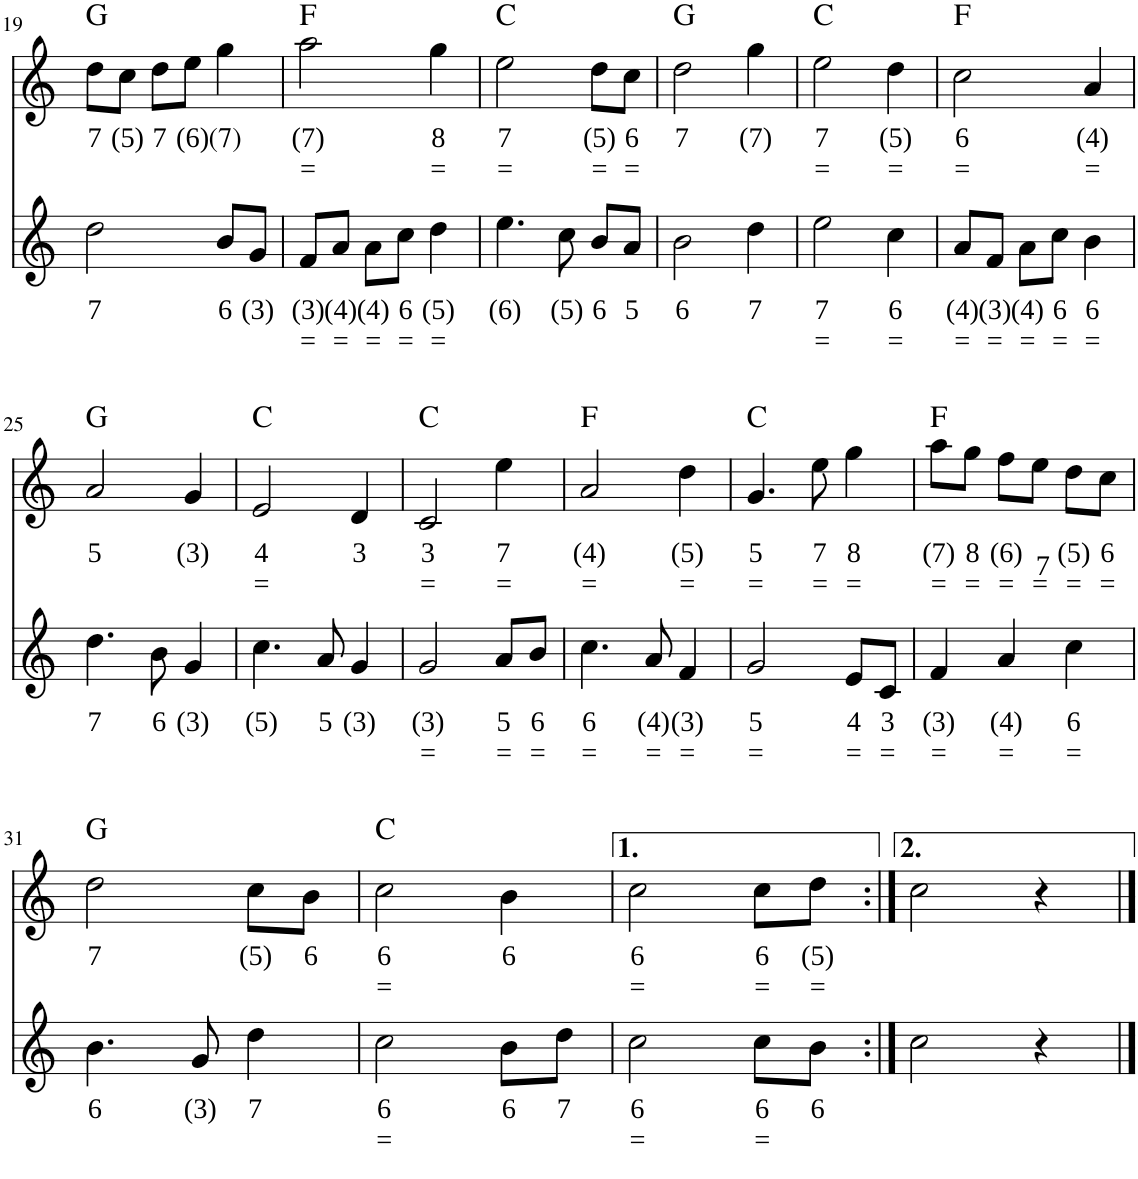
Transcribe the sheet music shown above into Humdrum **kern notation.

**kern	**text	**text	**kern	**text	**text	**harte
*part2	*part2	*part2	*part1	*part1	*part1	*part1
*staff2	*staff2	*staff2	*staff1	*staff1	*staff1	*
*I"Viool	*	*	*I"Viool	*	*	*
!!LO:PB:g=z
*clefG2	*	*	*clefG2	*	*	*
*k[]	*	*	*k[]	*	*	*
*M3/4	*	*	*M3/4	*	*	*
=19	=19	=19	=19	=19	=19	=19
!	!LO:LY:b	!	!	!LO:LY:b	!	!LO:H:kt=N.C.
2dd\	7	.	8dd\L	7	.	N
!	!	!	!	!LO:LY:b	!	!
.	.	.	8cc\J	(5)	.	.
!	!	!	!	!LO:LY:b	!	!
.	.	.	8dd\L	7	.	.
!	!	!	!	!LO:LY:b	!	!
.	.	.	8ee\J	(6)	.	.
!	!LO:LY:b	!	!	!LO:LY:b	!	!
8b/L	6	.	4gg\	(7)	.	.
!	!LO:LY:b	!	!	!	!	!
8g/J	(3)	.	.	.	.	.
=20	=20	=20	=20	=20	=20	=20
!	!LO:LY:b	!LO:LY:b	!	!LO:LY:b	!LO:LY:b	!LO:H:kt=N.C.
8f/L	(3)	=	2aa\	(7)	=	N
!	!LO:LY:b	!LO:LY:b	!	!	!	!
8a/J	(4)	=	.	.	.	.
!	!LO:LY:b	!LO:LY:b	!	!	!	!
8a\L	(4)	=	.	.	.	.
!	!LO:LY:b	!LO:LY:b	!	!	!	!
8cc\J	6	=	.	.	.	.
!	!LO:LY:b	!LO:LY:b	!	!LO:LY:b	!LO:LY:b	!
4dd\	(5)	=	4gg\	8	=	.
=21	=21	=21	=21	=21	=21	=21
!	!LO:LY:b	!	!	!LO:LY:b	!LO:LY:b	!LO:H:kt=N.C.
4.ee\	(6)	.	2ee\	7	=	N
!	!LO:LY:b	!	!	!	!	!
8cc\	(5)	.	.	.	.	.
!	!LO:LY:b	!	!	!LO:LY:b	!LO:LY:b	!
8b/L	6	.	8dd\L	(5)	=	.
!	!LO:LY:b	!	!	!LO:LY:b	!LO:LY:b	!
8a/J	5	.	8cc\J	6	=	.
=22	=22	=22	=22	=22	=22	=22
!	!LO:LY:b	!	!	!LO:LY:b	!	!LO:H:kt=N.C.
2b\	6	.	2dd\	7	.	N
!	!LO:LY:b	!	!	!LO:LY:b	!	!
4dd\	7	.	4gg\	(7)	.	.
=23	=23	=23	=23	=23	=23	=23
!	!LO:LY:b	!LO:LY:b	!	!LO:LY:b	!LO:LY:b	!LO:H:kt=N.C.
2ee\	7	=	2ee\	7	=	N
!	!LO:LY:b	!LO:LY:b	!	!LO:LY:b	!LO:LY:b	!
4cc\	6	=	4dd\	(5)	=	.
=24	=24	=24	=24	=24	=24	=24
!	!LO:LY:b	!LO:LY:b	!	!LO:LY:b	!LO:LY:b	!LO:H:kt=N.C.
8a/L	(4)	=	2cc\	6	=	N
!	!LO:LY:b	!LO:LY:b	!	!	!	!
8f/J	(3)	=	.	.	.	.
!	!LO:LY:b	!LO:LY:b	!	!	!	!
8a\L	(4)	=	.	.	.	.
!	!LO:LY:b	!LO:LY:b	!	!	!	!
8cc\J	6	=	.	.	.	.
!	!LO:LY:b	!LO:LY:b	!	!LO:LY:b	!LO:LY:b	!
4b\	6	=	4a/	(4)	=	.
!!LO:LB:g=z
=25	=25	=25	=25	=25	=25	=25
!	!LO:LY:b	!	!	!LO:LY:b	!	!LO:H:kt=N.C.
4.dd\	7	.	2a/	5	.	N
!	!LO:LY:b	!	!	!	!	!
8b\	6	.	.	.	.	.
!	!LO:LY:b	!	!	!LO:LY:b	!	!
4g/	(3)	.	4g/	(3)	.	.
=26	=26	=26	=26	=26	=26	=26
!	!LO:LY:b	!	!	!LO:LY:b	!LO:LY:b	!LO:H:kt=N.C.
4.cc\	(5)	.	2e/	4	=	N
!	!LO:LY:b	!	!	!	!	!
8a/	5	.	.	.	.	.
!	!LO:LY:b	!	!	!LO:LY:b	!	!
4g/	(3)	.	4d/	3	.	.
=27	=27	=27	=27	=27	=27	=27
!	!LO:LY:b	!LO:LY:b	!	!LO:LY:b	!LO:LY:b	!LO:H:kt=N.C.
2g/	(3)	=	2c/	3	=	N
!	!LO:LY:b	!LO:LY:b	!	!LO:LY:b	!LO:LY:b	!
8a/L	5	=	4ee\	7	=	.
!	!LO:LY:b	!LO:LY:b	!	!	!	!
8b/J	6	=	.	.	.	.
=28	=28	=28	=28	=28	=28	=28
!	!LO:LY:b	!LO:LY:b	!	!LO:LY:b	!LO:LY:b	!LO:H:kt=N.C.
4.cc\	6	=	2a/	(4)	=	N
!	!LO:LY:b	!LO:LY:b	!	!	!	!
8a/	(4)	=	.	.	.	.
!	!LO:LY:b	!LO:LY:b	!	!LO:LY:b	!LO:LY:b	!
4f/	(3)	=	4dd\	(5)	=	.
=29	=29	=29	=29	=29	=29	=29
!	!LO:LY:b	!LO:LY:b	!	!LO:LY:b	!LO:LY:b	!LO:H:kt=N.C.
2g/	5	=	4.g/	5	=	N
!	!	!	!	!LO:LY:b	!LO:LY:b	!
.	.	.	8ee\	7	=	.
!	!LO:LY:b	!LO:LY:b	!	!LO:LY:b	!LO:LY:b	!
8e/L	4	=	4gg\	8	=	.
!	!LO:LY:b	!LO:LY:b	!	!	!	!
8c/J	3	=	.	.	.	.
=30	=30	=30	=30	=30	=30	=30
!	!LO:LY:b	!LO:LY:b	!	!LO:LY:b	!LO:LY:b	!LO:H:kt=N.C.
4f/	(3)	=	8aa\L	(7)	=	N
!	!	!	!	!LO:LY:b	!LO:LY:b	!
.	.	.	8gg\J	8	=	.
!	!LO:LY:b	!LO:LY:b	!	!LO:LY:b	!LO:LY:b	!
4a/	(4)	=	8ff\L	(6)	=	.
!	!	!	!	!LO:LY:b	!LO:LY:b	!
.	.	.	8ee\J	7	=	.
!	!LO:LY:b	!LO:LY:b	!	!LO:LY:b	!LO:LY:b	!
4cc\	6	=	8dd\L	(5)	=	.
!	!	!	!	!LO:LY:b	!LO:LY:b	!
.	.	.	8cc\J	6	=	.
!!LO:LB:g=z
=31	=31	=31	=31	=31	=31	=31
!	!LO:LY:b	!	!	!LO:LY:b	!	!LO:H:kt=N.C.
4.b\	6	.	2dd\	7	.	N
!	!LO:LY:b	!	!	!	!	!
8g/	(3)	.	.	.	.	.
!	!LO:LY:b	!	!	!LO:LY:b	!	!
4dd\	7	.	8cc\L	(5)	.	.
!	!	!	!	!LO:LY:b	!	!
.	.	.	8b\J	6	.	.
=32	=32	=32	=32	=32	=32	=32
!	!LO:LY:b	!LO:LY:b	!	!LO:LY:b	!LO:LY:b	!LO:H:kt=N.C.
2cc\	6	=	2cc\	6	=	N
!	!LO:LY:b	!	!	!LO:LY:b	!	!
8b\L	6	.	4b\	6	.	.
!	!LO:LY:b	!	!	!	!	!
8dd\J	7	.	.	.	.	.
=33	=33	=33	=33	=33	=33	=33
!	!LO:LY:b	!LO:LY:b	!	!LO:LY:b	!LO:LY:b	!
2cc\	6	=	2cc\	6	=	.
!	!LO:LY:b	!LO:LY:b	!	!LO:LY:b	!LO:LY:b	!
8cc\L	6	=	8cc\L	6	=	.
!	!LO:LY:b	!	!	!LO:LY:b	!LO:LY:b	!
8b\J	6	.	8dd\J	(5)	=	.
=34:|!	=34:|!	=34:|!	=34:|!	=34:|!	=34:|!	=34:|!
2cc\	.	.	2cc\	.	.	.
4r	.	.	4r	.	.	.
==	==	==	==	==	==	==
*-	*-	*-	*-	*-	*-	*-
